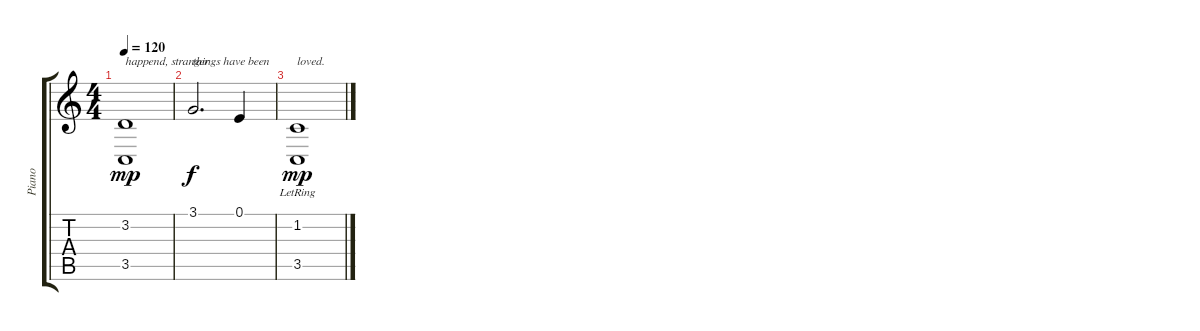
\track ("Piano" "Piano") {instrument acousticgrandpiano}
\staff {score tabs}
\tuning (E4 B3 G3 D3 A2 E2) {hide}
\ts (4 4)
\tempo 120
\clef g2
\ks c
(3.2 3.5).1{txt "happend, stranger" dy mp} |
3.1.2{d txt "things have been" dy f} 0.1.4 |
(1.2{lr} 3.5).1{txt "loved." dy mp}
